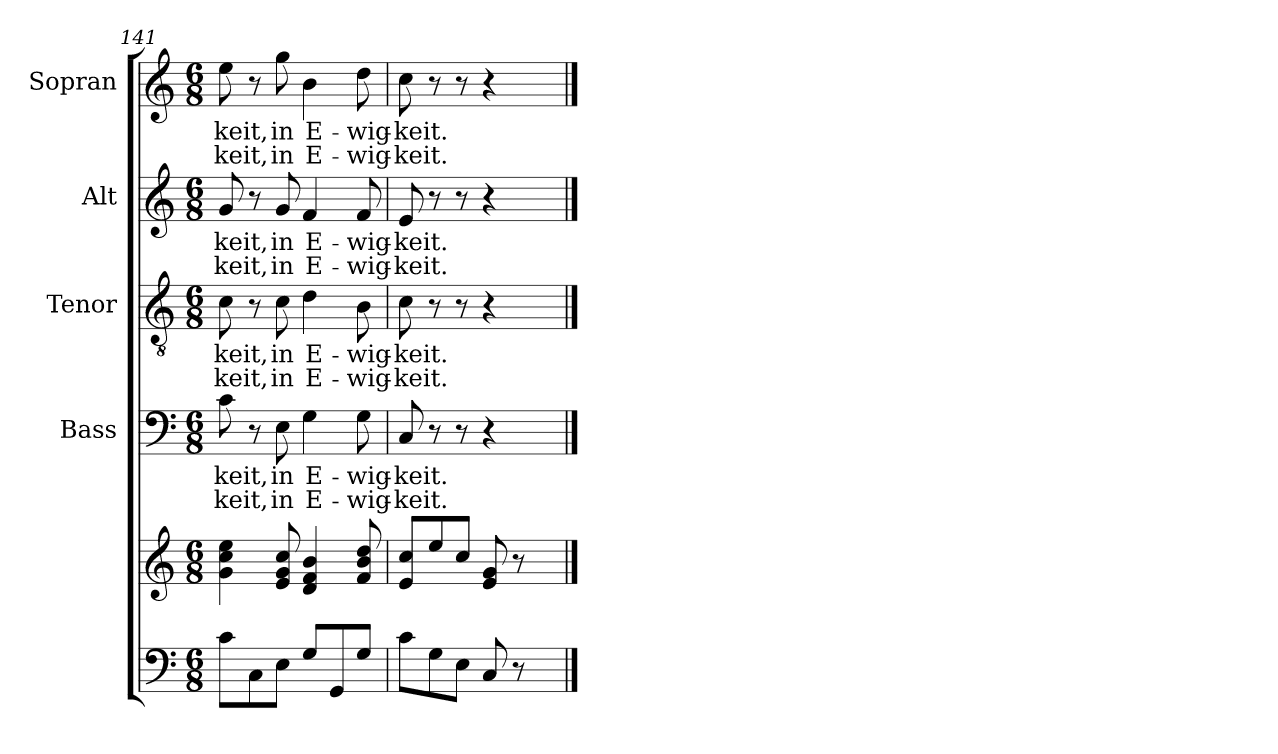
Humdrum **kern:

**kern	**kern	**kern	**text	**text	**kern	**text	**text	**kern	**text	**text	**kern	**text	**text
*part5	*part5	*part4	*part4	*part4	*part3	*part3	*part3	*part2	*part2	*part2	*part1	*part1	*part1
*staff6	*staff5	*staff4	*staff4	*staff4	*staff3	*staff3	*staff3	*staff2	*staff2	*staff2	*staff1	*staff1	*staff1
*	*	*I"Bass	*	*	*I"Tenor	*	*	*I"Alt	*	*	*I"Sopran	*	*
*	*	*I'B.	*	*	*I'T.	*	*	*I'A.	*	*	*I'S.	*	*
*clefF4	*clefG2	*clefF4	*	*	*clefGv2	*	*	*clefG2	*	*	*clefG2	*	*
*k[]	*k[]	*k[]	*	*	*k[]	*	*	*k[]	*	*	*k[]	*	*
*C:	*C:	*C:	*	*	*C:	*	*	*C:	*	*	*C:	*	*
*M6/8	*M6/8	*M6/8	*	*	*M6/8	*	*	*M6/8	*	*	*M6/8	*	*
=141	=141	=141	=141	=141	=141	=141	=141	=141	=141	=141	=141	=141	=141
!	!	!	!LO:LY:b	!LO:LY:b	!	!LO:LY:b	!LO:LY:b	!	!LO:LY:b	!LO:LY:b	!	!LO:LY:b	!LO:LY:b
8c\L	4g\ 4cc\ 4ee\	8c\	-keit,	-keit,	8c\	-keit,	-keit,	8g/	-keit,	-keit,	8ee\	-keit,	-keit,
8C\	.	8r	.	.	8r	.	.	8r	.	.	8r	.	.
!	!	!	!LO:LY:b	!LO:LY:b	!	!LO:LY:b	!LO:LY:b	!	!LO:LY:b	!LO:LY:b	!	!LO:LY:b	!LO:LY:b
8E\J	8e/ 8g/ 8cc/	8E\	in	in	8c\	in	in	8g/	in	in	8gg\	in	in
!	!	!	!LO:LY:b	!LO:LY:b	!	!LO:LY:b	!LO:LY:b	!	!LO:LY:b	!LO:LY:b	!	!LO:LY:b	!LO:LY:b
8G/L	4d/ 4f/ 4b/	4G\	E-	E-	4d\	E-	E-	4f/	E-	E-	4b\	E-	E-
8GG/	.	.	.	.	.	.	.	.	.	.	.	.	.
!	!	!	!LO:LY:b	!LO:LY:b	!	!LO:LY:b	!LO:LY:b	!	!LO:LY:b	!LO:LY:b	!	!LO:LY:b	!LO:LY:b
8G/J	8f/ 8b/ 8dd/	8G\	-wig-	-wig-	8B\	-wig-	-wig-	8f/	-wig-	-wig-	8dd\	-wig-	-wig-
=142	=142	=142	=142	=142	=142	=142	=142	=142	=142	=142	=142	=142	=142
!	!	!	!LO:LY:b	!LO:LY:b	!	!LO:LY:b	!LO:LY:b	!	!LO:LY:b	!LO:LY:b	!	!LO:LY:b	!LO:LY:b
8c\L	8e/ 8cc/L	8C/	-keit.	-keit.	8c\	-keit.	-keit.	8e/	-keit.	-keit.	8cc\	-keit.	-keit.
8G\	8ee/	8r	.	.	8r	.	.	8r	.	.	8r	.	.
8E\J	8cc/J	8r	.	.	8r	.	.	8r	.	.	8r	.	.
8C/	8e/ 8g/	4r	.	.	4r	.	.	4r	.	.	4r	.	.
8r	8r	.	.	.	.	.	.	.	.	.	.	.	.
8ryy	8ryy	8ryy	.	.	8ryy	.	.	8ryy	.	.	8ryy	.	.
==	==	==	==	==	==	==	==	==	==	==	==	==	==
*-	*-	*-	*-	*-	*-	*-	*-	*-	*-	*-	*-	*-	*-
